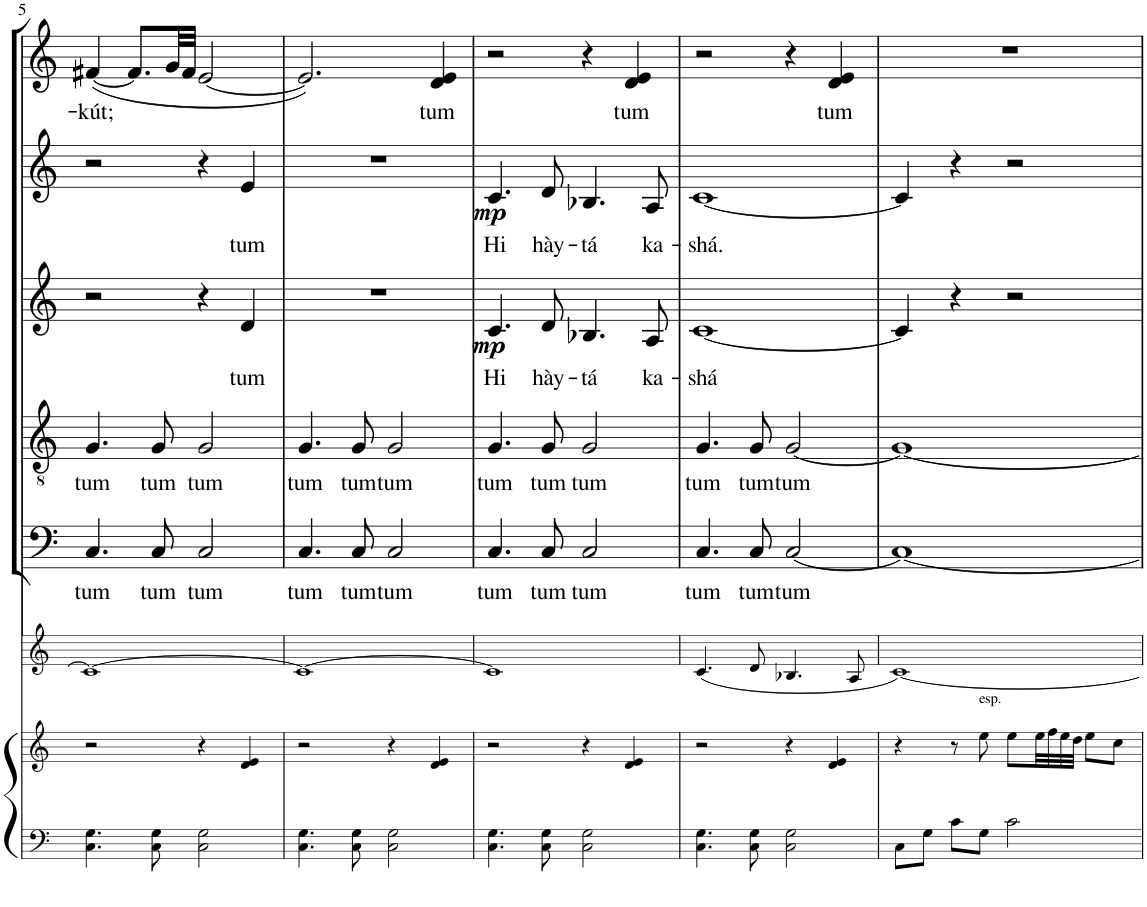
**kern	**kern	**kern	**kern	**text	**kern	**text	**kern	**text	**dynam	**kern	**text	**dynam	**kern	**text
*part8	*part7	*part6	*part5	*part5	*part4	*part4	*part3	*part3	*part3	*part2	*part2	*part2	*part1	*part1
*staff8	*staff7	*staff6	*staff5	*staff5	*staff4	*staff4	*staff3	*staff3	*staff3	*staff2	*staff2	*staff2	*staff1	*staff1
*I"Piano	*I"Pianoforte	*I"Violino	*I"Bassi	*	*I"Tenori	*	*I"Contralti II	*	*	*I"Contralti I	*	*	*I"Soprani	*
*I'Pno	*I'Pno	*I'Vln	*	*	*	*	*	*	*	*	*	*	*	*
!!LO:PB:g=z
*clefF4	*clefG2	*clefG2	*clefF4	*	*clefGv2	*	*clefG2	*	*	*clefG2	*	*	*clefG2	*
*	*	*	*	*	*	*	*	*	*	*	*	*	*Trd1c2	*
*k[]	*k[]	*k[]	*k[]	*	*k[]	*	*k[]	*	*	*k[]	*	*	*k[]	*
*M4/4	*M4/4	*M4/4	*M4/4	*	*M4/4	*	*M4/4	*	*	*M4/4	*	*	*M4/4	*
=5	=5	=5	=5	=5	=5	=5	=5	=5	=5	=5	=5	=5	=5	=5
!	!	!	!	!LO:LY:b	!	!LO:LY:b	!	!	!	!	!	!	!	!LO:LY:b
4.C\ 4.G\	2r	1c_	4.C/	tum	4.G/	tum	2r	.	.	2r	.	.	([4f#X/	-kút;
.	.	.	.	.	.	.	.	.	.	.	.	.	8.f#/L]	.
!	!	!	!	!LO:LY:b	!	!LO:LY:b	!	!	!	!	!	!	!	!
8C\ 8G\	.	.	8C/	tum	8G/	tum	.	.	.	.	.	.	.	.
.	.	.	.	.	.	.	.	.	.	.	.	.	32g/LL	.
.	.	.	.	.	.	.	.	.	.	.	.	.	32f#/JJJ	.
!	!	!	!	!LO:LY:b	!	!LO:LY:b	!	!	!	!	!	!	!	!
2C\ 2G\	4r	.	2C/	tum	2G/	tum	4r	.	.	4r	.	.	[2e/	.
!	!	!	!	!	!	!	!	!LO:LY:b	!	!	!LO:LY:b	!	!	!
.	4d/ 4e/	.	.	.	.	.	4d/	tum	.	4e/	tum	.	.	.
=6	=6	=6	=6	=6	=6	=6	=6	=6	=6	=6	=6	=6	=6	=6
!	!	!	!	!LO:LY:b	!	!LO:LY:b	!	!	!	!	!	!	!	!
4.C\ 4.G\	2r	1c_	4.C/	tum	4.G/	tum	1r	.	.	1r	.	.	2.e/])	.
!	!	!	!	!LO:LY:b	!	!LO:LY:b	!	!	!	!	!	!	!	!
8C\ 8G\	.	.	8C/	tum	8G/	tum	.	.	.	.	.	.	.	.
!	!	!	!	!LO:LY:b	!	!LO:LY:b	!	!	!	!	!	!	!	!
2C\ 2G\	4r	.	2C/	tum	2G/	tum	.	.	.	.	.	.	.	.
!	!	!	!	!	!	!	!	!	!	!	!	!	!	!LO:LY:b
.	4d/ 4e/	.	.	.	.	.	.	.	.	.	.	.	4d/ 4e/	tum
=7	=7	=7	=7	=7	=7	=7	=7	=7	=7	=7	=7	=7	=7	=7
!	!	!	!	!LO:LY:b	!	!LO:LY:b	!	!LO:LY:b	!LO:DY:b	!	!LO:LY:b	!LO:DY:b	!	!
4.C\ 4.G\	2r	1c]	4.C/	tum	4.G/	tum	4.c/	Hi	mp	4.c/	Hi	mp	2r	.
!	!	!	!	!LO:LY:b	!	!LO:LY:b	!	!LO:LY:b	!	!	!LO:LY:b	!	!	!
8C\ 8G\	.	.	8C/	tum	8G/	tum	8d/	hày-	.	8d/	hày-	.	.	.
!	!	!	!	!LO:LY:b	!	!LO:LY:b	!	!LO:LY:b	!	!	!LO:LY:b	!	!	!
2C\ 2G\	4r	.	2C/	tum	2G/	tum	4.B-X/	-tá	.	4.B-X/	-tá	.	4r	.
!	!	!	!	!	!	!	!	!	!	!	!	!	!	!LO:LY:b
.	4d/ 4e/	.	.	.	.	.	.	.	.	.	.	.	4d/ 4e/	tum
!	!	!	!	!	!	!	!	!LO:LY:b	!	!	!LO:LY:b	!	!	!
.	.	.	.	.	.	.	8A/	ka-	.	8A/	ka-	.	.	.
=8	=8	=8	=8	=8	=8	=8	=8	=8	=8	=8	=8	=8	=8	=8
!	!	!	!	!LO:LY:b	!	!LO:LY:b	!	!LO:LY:b	!	!	!LO:LY:b	!	!	!
4.C\ 4.G\	2r	(4.c/	4.C/	tum	4.G/	tum	[1c	-shá	.	[1c	-shá.	.	2r	.
!	!	!	!	!LO:LY:b	!	!LO:LY:b	!	!	!	!	!	!	!	!
8C\ 8G\	.	8d/	8C/	tum	8G/	tum	.	.	.	.	.	.	.	.
!	!	!	!	!LO:LY:b	!	!LO:LY:b	!	!	!	!	!	!	!	!
2C\ 2G\	4r	4.B-X/	[2C/	tum	[2G/	tum	.	.	.	.	.	.	4r	.
!	!	!	!	!	!	!	!	!	!	!	!	!	!	!LO:LY:b
.	4d/ 4e/	.	.	.	.	.	.	.	.	.	.	.	4d/ 4e/	tum
.	.	8A/	.	.	.	.	.	.	.	.	.	.	.	.
=9	=9	=9	=9	=9	=9	=9	=9	=9	=9	=9	=9	=9	=9	=9
8C\L	4r	[1c)	1C_	.	1G_	.	4c/]	.	.	4c/]	.	.	1r	.
8G\J	.	.	.	.	.	.	.	.	.	.	.	.	.	.
8c\L	8r	.	.	.	.	.	4r	.	.	4r	.	.	.	.
!	!LO:TX:a:t=esp.	!	!	!	!	!	!	!	!	!	!	!	!	!
8G\J	8ee\	.	.	.	.	.	.	.	.	.	.	.	.	.
2c\	8ee\L	.	.	.	.	.	2r	.	.	2r	.	.	.	.
.	32ee\LL	.	.	.	.	.	.	.	.	.	.	.	.	.
.	32ff\	.	.	.	.	.	.	.	.	.	.	.	.	.
.	32ee\	.	.	.	.	.	.	.	.	.	.	.	.	.
.	32dd\JJJ	.	.	.	.	.	.	.	.	.	.	.	.	.
.	8ee\L	.	.	.	.	.	.	.	.	.	.	.	.	.
.	8cc\J	.	.	.	.	.	.	.	.	.	.	.	.	.
=	=	=	=	=	=	=	=	=	=	=	=	=	=	=
*-	*-	*-	*-	*-	*-	*-	*-	*-	*-	*-	*-	*-	*-	*-
